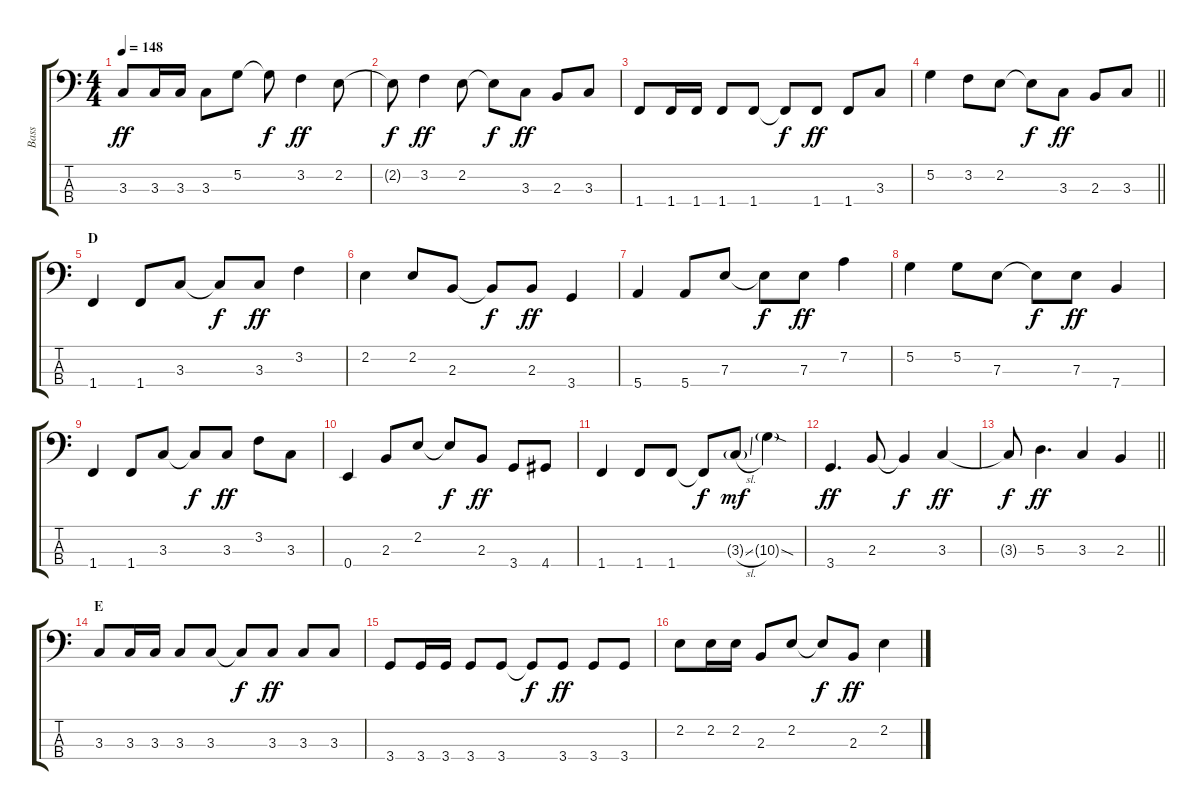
\track ("Bass" "Bass") {instrument electricbasspick}
\staff {score tabs}
\tuning (G2 D2 A1 E1) {hide}
\ts (4 4)
\tempo 148
\clef f4
\ks c
3.3.8{dy ff} 3.3.16 3.3.16 3.3.8 5.2.8 5.2{t}.8{dy f} 3.2.4{dy ff} 2.2.8 |
2.2{t}.8{dy f} 3.2.4{dy ff} 2.2.8 2.2{t}.8{dy f} 3.3.8{dy ff} 2.3.8 3.3.8 |
1.4.8 1.4.16 1.4.16 1.4.8 1.4.8 1.4{t}.8{dy f} 1.4.8{dy ff} 1.4.8 3.3.8 |
\barLineRight lightlight
5.2.4 3.2.8 2.2.8 2.2{t}.8{dy f} 3.3.8{dy ff} 2.3.8 3.3.8 |
\section ("" "D")
1.4.4 1.4.8 3.3.8 3.3{t}.8{dy f} 3.3.8{dy ff} 3.2.4 |
2.2.4 2.2.8 2.3.8 2.3{t}.8{dy f} 2.3.8{dy ff} 3.4.4 |
5.4.4 5.4.8 7.3.8 7.3{t}.8{dy f} 7.3.8{dy ff} 7.2.4 |
5.2.4 5.2.8 7.3.8 7.3{t}.8{dy f} 7.3.8{dy ff} 7.4.4 |
1.4.4 1.4.8 3.3.8 3.3{t}.8{dy f} 3.3.8{dy ff} 3.2.8 3.3.8 |
0.4.4 2.3.8 2.2.8 2.2{t}.8{dy f} 2.3.8{dy ff} 3.4.8 4.4.8 |
1.4.4 1.4.8 1.4.8 1.4{t}.8{dy f} 3.3{sl g}.8{dy mf} 10.3{sod g}.4 |
3.4.4{d dy ff} 2.3.8 2.3{t}.4{dy f} 3.3.4{dy ff} |
\barLineRight lightlight
3.3{t}.8{dy f} 5.3.4{d dy ff} 3.3.4 2.3.4 |
\section ("" "E")
3.3.8 3.3.16 3.3.16 3.3.8 3.3.8 3.3{t}.8{dy f} 3.3.8{dy ff} 3.3.8 3.3.8 |
3.4.8 3.4.16 3.4.16 3.4.8 3.4.8 3.4{t}.8{dy f} 3.4.8{dy ff} 3.4.8 3.4.8 |
2.2.8 2.2.16 2.2.16 2.3.8 2.2.8 2.2{t}.8{dy f} 2.3.8{dy ff} 2.2.4
